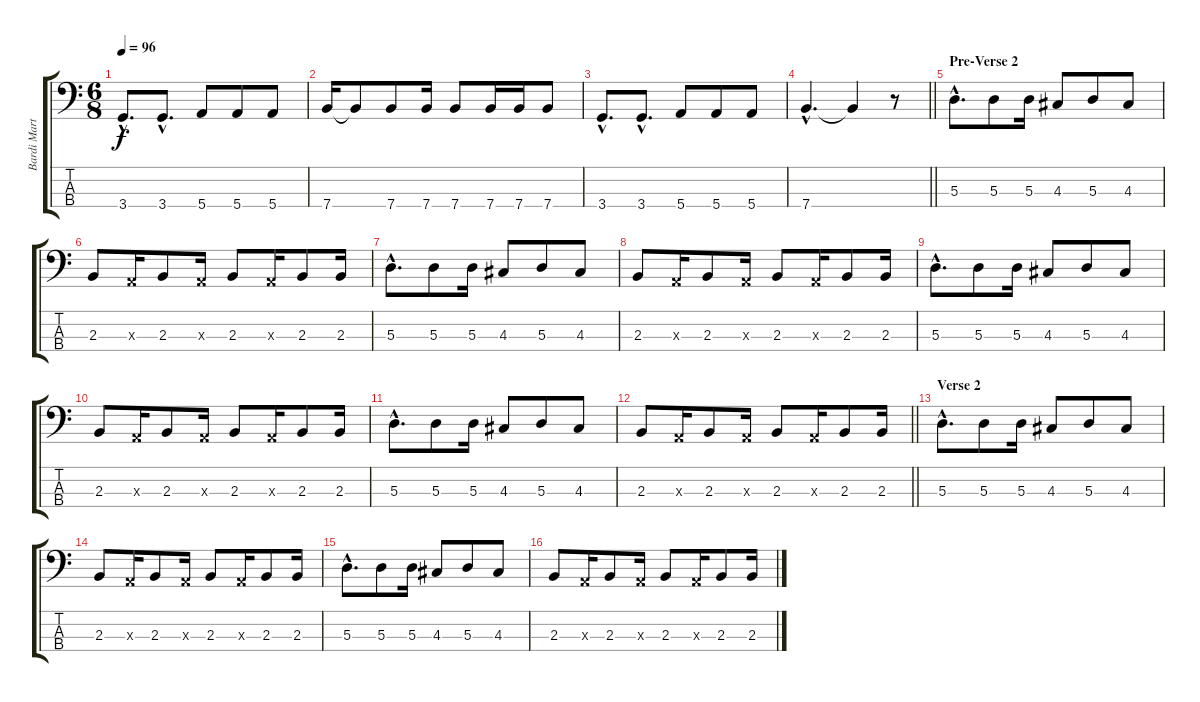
\track ("Bardi Martin Bass Guitar" "Bardi Mart") {instrument electricbassfinger}
\staff {score tabs}
\tuning (G2 D2 A1 E1) {hide}
\ts (6 8)
\tempo 96
\clef f4
\ks c
3.4{hac}.8{d dy f} 3.4{hac}.8{d} 5.4.8 5.4.8 5.4.8 |
7.4.16 7.4{t}.8 7.4.8 7.4.16 7.4.8 7.4.16 7.4.16 7.4.8 |
3.4{hac}.8{d} 3.4{hac}.8{d} 5.4.8 5.4.8 5.4.8 |
\barLineRight lightlight
7.4{hac}.4{d} 7.4{t}.4 r.8 |
\section ("" "Pre-Verse 2")
5.3{hac}.8{d} 5.3.8 5.3.16 4.3.8 5.3.8 4.3.8 |
2.3.8 0.3{x}.16 2.3.8 0.3{x}.16 2.3.8 0.3{x}.16 2.3.8 2.3.16 |
5.3{hac}.8{d} 5.3.8 5.3.16 4.3.8 5.3.8 4.3.8 |
2.3.8 0.3{x}.16 2.3.8 0.3{x}.16 2.3.8 0.3{x}.16 2.3.8 2.3.16 |
5.3{hac}.8{d} 5.3.8 5.3.16 4.3.8 5.3.8 4.3.8 |
2.3.8 0.3{x}.16 2.3.8 0.3{x}.16 2.3.8 0.3{x}.16 2.3.8 2.3.16 |
5.3{hac}.8{d} 5.3.8 5.3.16 4.3.8 5.3.8 4.3.8 |
\barLineRight lightlight
2.3.8 0.3{x}.16 2.3.8 0.3{x}.16 2.3.8 0.3{x}.16 2.3.8 2.3.16 |
\section ("" "Verse 2")
5.3{hac}.8{d} 5.3.8 5.3.16 4.3.8 5.3.8 4.3.8 |
2.3.8 0.3{x}.16 2.3.8 0.3{x}.16 2.3.8 0.3{x}.16 2.3.8 2.3.16 |
5.3{hac}.8{d} 5.3.8 5.3.16 4.3.8 5.3.8 4.3.8 |
2.3.8 0.3{x}.16 2.3.8 0.3{x}.16 2.3.8 0.3{x}.16 2.3.8 2.3.16
